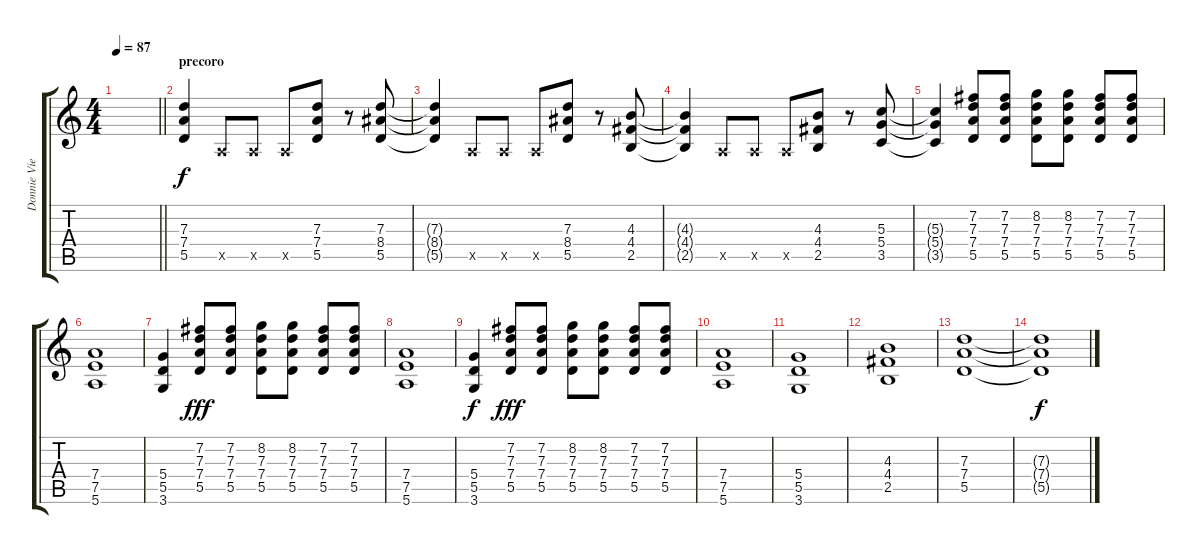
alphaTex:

\track ("Donnie Vie" "Donnie Vie") {instrument distortionguitar}
\staff {score tabs}
\tuning (E4 B3 G3 D3 A2 E2) {hide}
\ts (4 4)
\tempo 87
\clef g2
\barLineRight lightlight
\ks c
|
\section ("" "precoro")
(7.3 7.4 5.5).4{volume 13} 0.5{x}.8 0.5{x}.8 0.5{x}.8 (7.3 7.4 5.5).8 r.8 (7.3 8.4 5.5).8 |
(7.3{t} 8.4{t} 5.5{t}).4 0.5{x}.8 0.5{x}.8 0.5{x}.8 (7.3 8.4 5.5).8 r.8 (4.3 4.4 2.5).8 |
(4.3{t} 4.4{t} 2.5{t}).4 0.5{x}.8 0.5{x}.8 0.5{x}.8 (4.3 4.4 2.5).8 r.8 (5.3 5.4 3.5).8 |
(5.3{t} 5.4{t} 3.5{t}).4 (7.2 7.3 7.4 5.5).8 (7.2 7.3 7.4 5.5).8 (8.2 7.3 7.4 5.5).8 (8.2 7.3 7.4 5.5).8 (7.2 7.3 7.4 5.5).8 (7.2 7.3 7.4 5.5).8 |
(7.4 7.5 5.6).1{volume 13} |
(5.4 5.5 3.6).4 (7.2 7.3 7.4 5.5).8{dy fff} (7.2 7.3 7.4 5.5).8 (8.2 7.3 7.4 5.5).8 (8.2 7.3 7.4 5.5).8 (7.2 7.3 7.4 5.5).8 (7.2 7.3 7.4 5.5).8 |
(7.4 7.5 5.6).1 |
(5.4 5.5 3.6).4{dy f} (7.2 7.3 7.4 5.5).8{dy fff} (7.2 7.3 7.4 5.5).8 (8.2 7.3 7.4 5.5).8 (8.2 7.3 7.4 5.5).8 (7.2 7.3 7.4 5.5).8 (7.2 7.3 7.4 5.5).8 |
(7.4 7.5 5.6).1 |
(5.4 5.5 3.6).1 |
(4.3 4.4 2.5).1 |
(7.3 7.4 5.5).1{volume 1} |
(7.3{t} 7.4{t} 5.5{t}).1{dy f}
